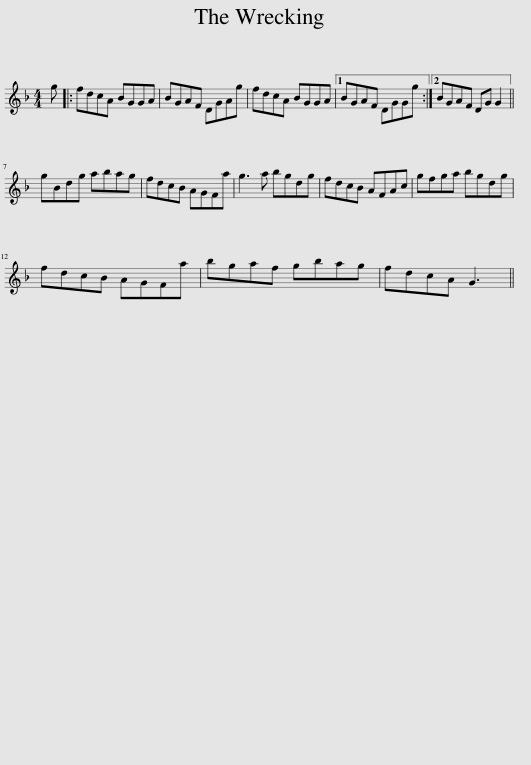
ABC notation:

X:1
L:1/8
M:4/4
I:linebreak $
K:F
V:1 treble
V:1
 g |: fdcA BGGA | BGAF DGAg | fdcA BGGA |1 BGAF DGGg :|2 %5
 BGAF DG G2 ||$ gBdg abag | fdcB AGFa | g3 a bgdg | fdcB AFAc | %10
 gfga bgdg |$ fdcB AGFa | bgaf gbag | fdcA G3 || %14
